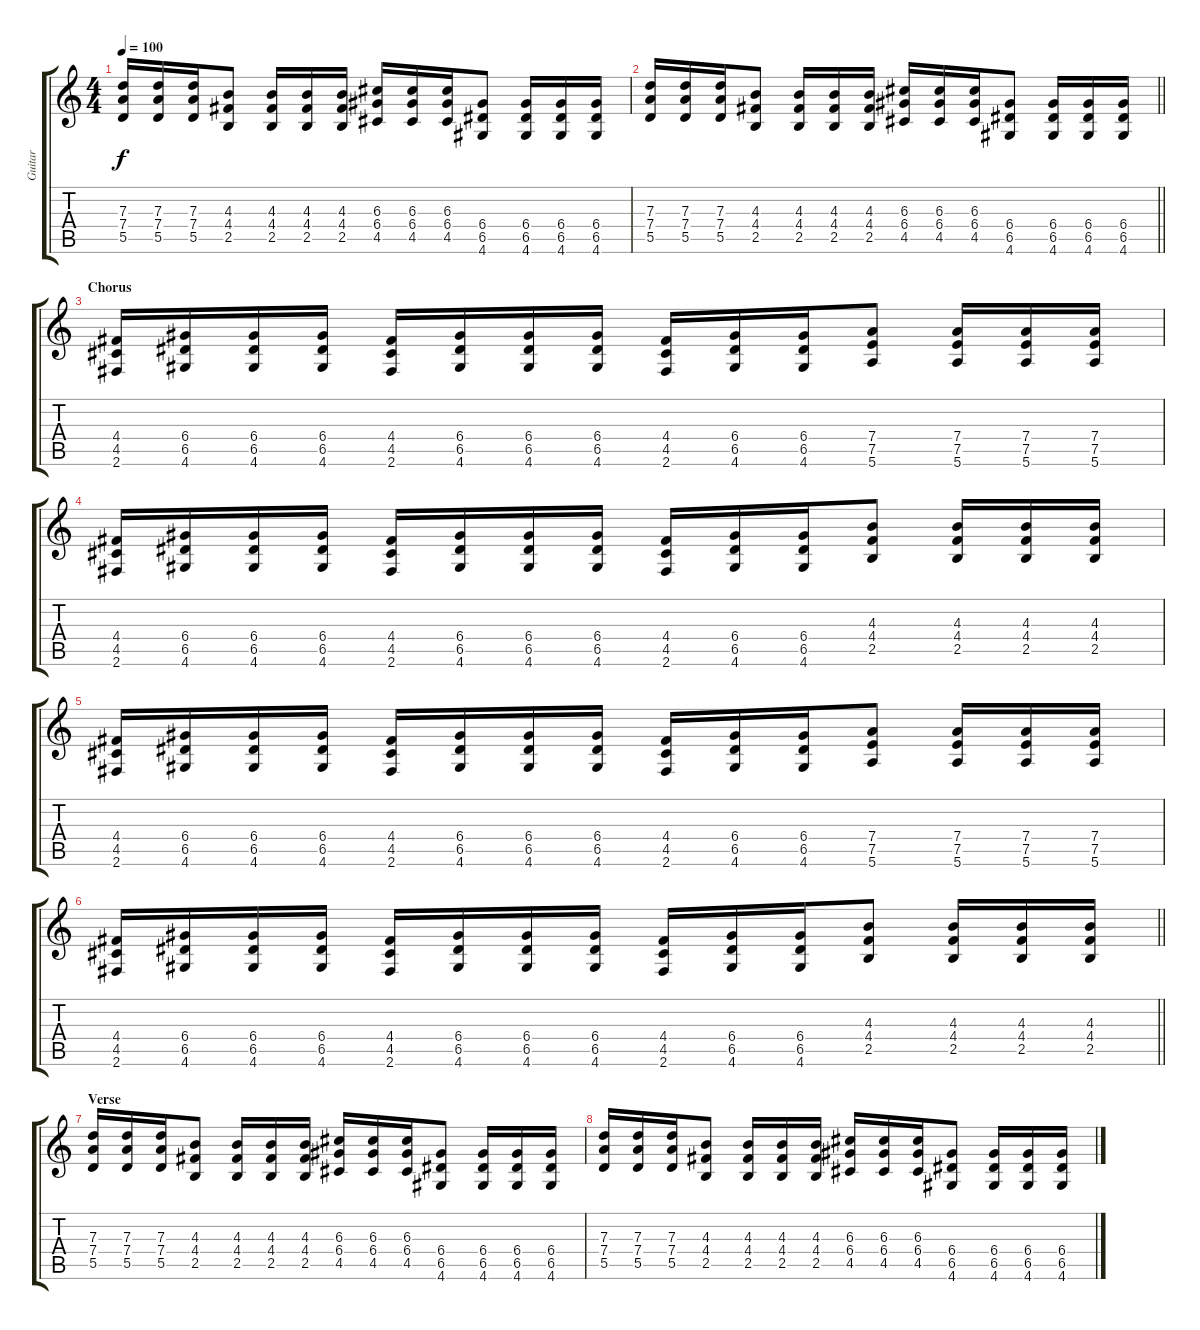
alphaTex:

\track ("Guitar" "Guitar") {instrument overdrivenguitar}
\staff {score tabs}
\tuning (E4 B3 G3 D3 A2 E2) {hide}
\ts (4 4)
\tempo 100
\clef g2
\ks c
(7.3 7.4 5.5).16{dy f} (7.3 7.4 5.5).16 (7.3 7.4 5.5).16 (4.3 4.4 2.5).8 (4.3 4.4 2.5).16 (4.3 4.4 2.5).16 (4.3 4.4 2.5).16 (6.3 6.4 4.5).16 (6.3 6.4 4.5).16 (6.3 6.4 4.5).16 (6.4 6.5 4.6).8 (6.4 6.5 4.6).16 (6.4 6.5 4.6).16 (6.4 6.5 4.6).16 |
\barLineRight lightlight
(7.3 7.4 5.5).16 (7.3 7.4 5.5).16 (7.3 7.4 5.5).16 (4.3 4.4 2.5).8 (4.3 4.4 2.5).16 (4.3 4.4 2.5).16 (4.3 4.4 2.5).16 (6.3 6.4 4.5).16 (6.3 6.4 4.5).16 (6.3 6.4 4.5).16 (6.4 6.5 4.6).8 (6.4 6.5 4.6).16 (6.4 6.5 4.6).16 (6.4 6.5 4.6).16 |
\section ("" "Chorus")
(4.4 4.5 2.6).16 (6.4 6.5 4.6).16 (6.4 6.5 4.6).16 (6.4 6.5 4.6).16 (4.4 4.5 2.6).16 (6.4 6.5 4.6).16 (6.4 6.5 4.6).16 (6.4 6.5 4.6).16 (4.4 4.5 2.6).16 (6.4 6.5 4.6).16 (6.4 6.5 4.6).16 (7.4 7.5 5.6).8 (7.4 7.5 5.6).16 (7.4 7.5 5.6).16 (7.4 7.5 5.6).16 |
(4.4 4.5 2.6).16 (6.4 6.5 4.6).16 (6.4 6.5 4.6).16 (6.4 6.5 4.6).16 (4.4 4.5 2.6).16 (6.4 6.5 4.6).16 (6.4 6.5 4.6).16 (6.4 6.5 4.6).16 (4.4 4.5 2.6).16 (6.4 6.5 4.6).16 (6.4 6.5 4.6).16 (4.3 4.4 2.5).8 (4.3 4.4 2.5).16 (4.3 4.4 2.5).16 (4.3 4.4 2.5).16 |
(4.4 4.5 2.6).16 (6.4 6.5 4.6).16 (6.4 6.5 4.6).16 (6.4 6.5 4.6).16 (4.4 4.5 2.6).16 (6.4 6.5 4.6).16 (6.4 6.5 4.6).16 (6.4 6.5 4.6).16 (4.4 4.5 2.6).16 (6.4 6.5 4.6).16 (6.4 6.5 4.6).16 (7.4 7.5 5.6).8 (7.4 7.5 5.6).16 (7.4 7.5 5.6).16 (7.4 7.5 5.6).16 |
\barLineRight lightlight
(4.4 4.5 2.6).16 (6.4 6.5 4.6).16 (6.4 6.5 4.6).16 (6.4 6.5 4.6).16 (4.4 4.5 2.6).16 (6.4 6.5 4.6).16 (6.4 6.5 4.6).16 (6.4 6.5 4.6).16 (4.4 4.5 2.6).16 (6.4 6.5 4.6).16 (6.4 6.5 4.6).16 (4.3 4.4 2.5).8 (4.3 4.4 2.5).16 (4.3 4.4 2.5).16 (4.3 4.4 2.5).16 |
\section ("" "Verse")
(7.3 7.4 5.5).16 (7.3 7.4 5.5).16 (7.3 7.4 5.5).16 (4.3 4.4 2.5).8 (4.3 4.4 2.5).16 (4.3 4.4 2.5).16 (4.3 4.4 2.5).16 (6.3 6.4 4.5).16 (6.3 6.4 4.5).16 (6.3 6.4 4.5).16 (6.4 6.5 4.6).8 (6.4 6.5 4.6).16 (6.4 6.5 4.6).16 (6.4 6.5 4.6).16 |
(7.3 7.4 5.5).16 (7.3 7.4 5.5).16 (7.3 7.4 5.5).16 (4.3 4.4 2.5).8 (4.3 4.4 2.5).16 (4.3 4.4 2.5).16 (4.3 4.4 2.5).16 (6.3 6.4 4.5).16 (6.3 6.4 4.5).16 (6.3 6.4 4.5).16 (6.4 6.5 4.6).8 (6.4 6.5 4.6).16 (6.4 6.5 4.6).16 (6.4 6.5 4.6).16
